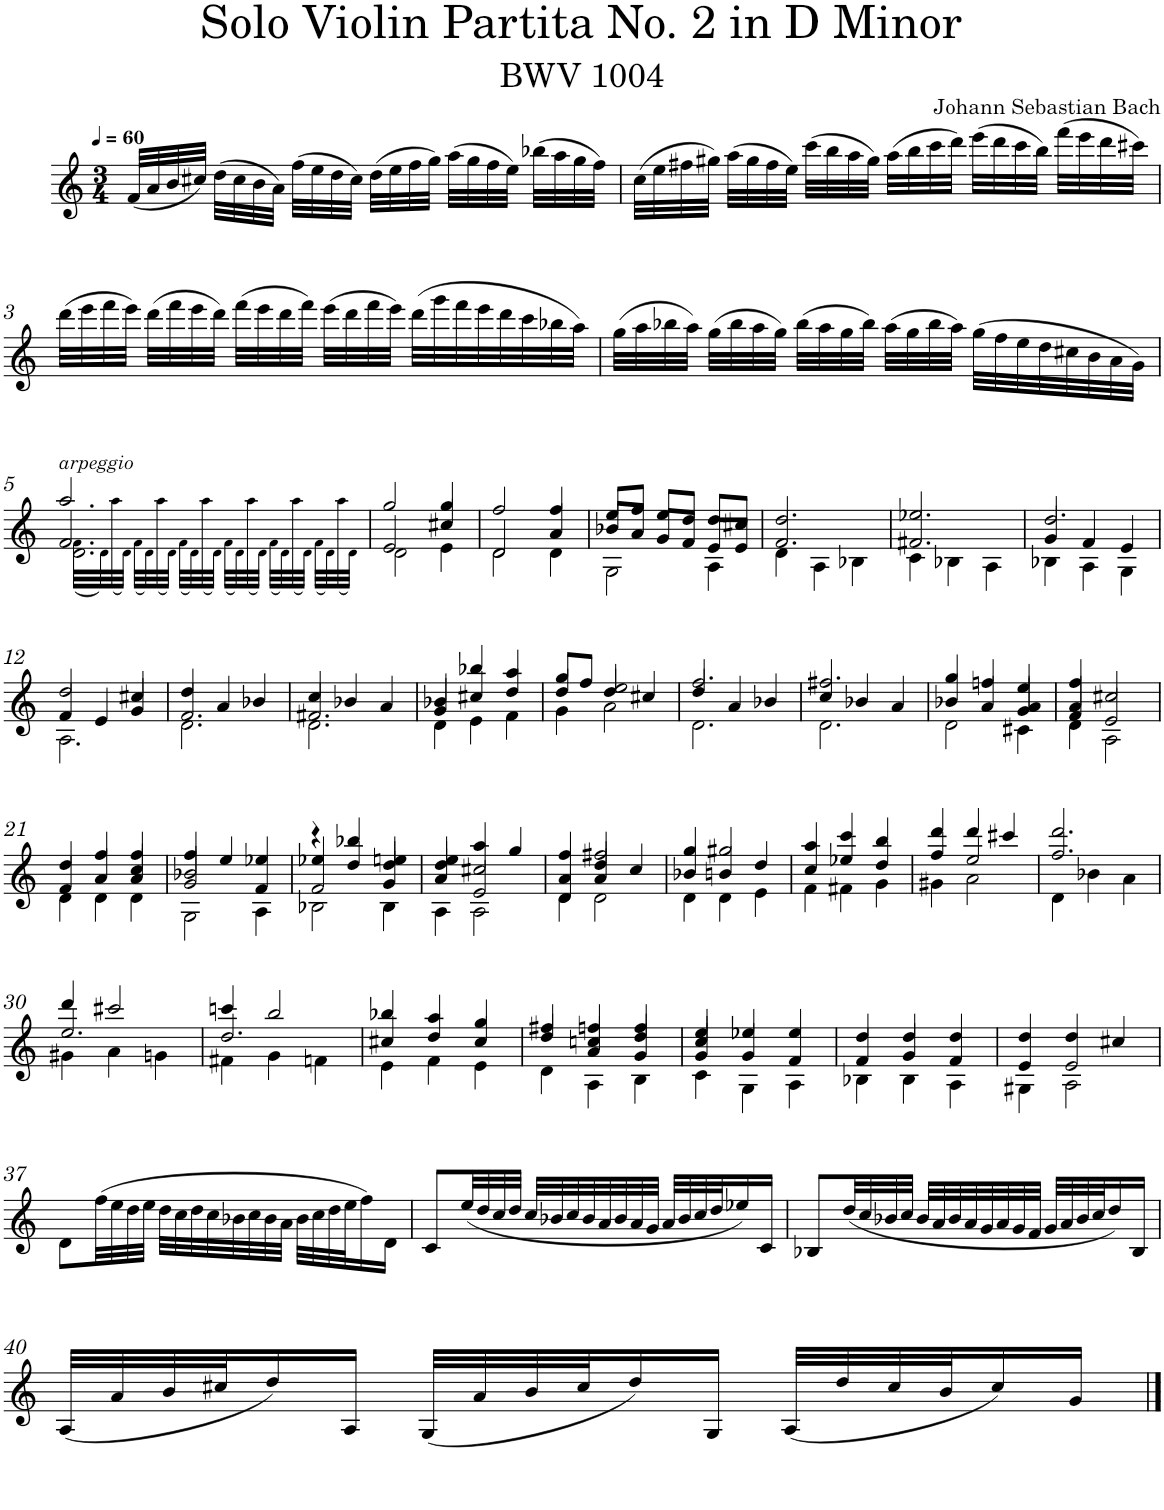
**kern
*part1
*staff1
*I"Violin
*I'Vln.
*clefG2
*k[]
*M3/4
*MM60
=1
(<32f/LLL
32a/
32b/
32cc#X/JJJ)
(>32dd\LLL
32cc#\
32b\
32a\JJJ)
(>32ff\LLL
32ee\
32dd\
32cc#\JJJ)
(>32dd\LLL
32ee\
32ff\
32gg\JJJ)
(>32aa\LLL
32gg\
32ff\
32ee\JJJ)
(>32bb-X\LLL
32aa\
32gg\
32ff\JJJ)
=2
(>32cc\LLL
32ee\
32ff#X\
32gg#X\JJJ)
(>32aa\LLL
32gg#\
32ff#\
32ee\JJJ)
(>32ccc\LLL
32bb\
32aa\
32gg#\JJJ)
(>32aa\LLL
32bb\
32ccc\
32ddd\JJJ)
(>32eee\LLL
32ddd\
32ccc\
32bb\JJJ)
(>32fff\LLL
32eee\
32ddd\
32ccc#X\JJJ)
!!LO:LB:g=z
=3
(>32ddd\LLL
32eee\
32fff\
32eee\JJJ)
(>32ddd\LLL
32fff\
32eee\
32ddd\JJJ)
(>32fff\LLL
32eee\
32ddd\
32fff\JJJ)
(>32eee\LLL
32ddd\
32fff\
32eee\JJJ)
(>32ddd\LLL
32ggg\
32fff\
32eee\
32ddd\
32ccc\
32bb-X\
32aa\JJJ)
=4
(>32gg\LLL
32aa\
32bb-X\
32aa\JJJ)
(>32gg\LLL
32bb-\
32aa\
32gg\JJJ)
(>32bb-\LLL
32aa\
32gg\
32bb-\JJJ)
(>32aa\LLL
32gg\
32bb-\
32aa\JJJ)
(>32gg\LLL
32ff\
32ee\
32dd\
32cc#X\
32b\
32a\
32g\JJJ)
!!LO:LB:g=z
=5
*^
*	*^
*	*	*^
!LO:TX:a:i:t=arpeggio	!	!	!
(<32f\LLL	2.aa/	2.f/	2.d\
32d\)	.	.	.
(<32aa\	.	.	.
32d\JJJ)	.	.	.
(<32f\LLL	.	.	.
32d\)	.	.	.
(<32aa\	.	.	.
32d\JJJ)	.	.	.
(<32f\LLL	.	.	.
32d\)	.	.	.
(<32aa\	.	.	.
32d\JJJ)	.	.	.
(<32f\LLL	.	.	.
32d\)	.	.	.
(<32aa\	.	.	.
32d\JJJ)	.	.	.
(<32f\LLL	.	.	.
32d\)	.	.	.
(<32aa\	.	.	.
32d\JJJ)	.	.	.
(<32f\LLL	.	.	.
32d\)	.	.	.
(<32aa\	.	.	.
32d\JJJ)	.	.	.
*	*	*v	*v
=6	=6	=6
2gg/	2d\	2e/
4gg/	4e\	4cc#X/
=7	=7	=7
2ff/	2d\	2d/
4ff/	4d\	4a/
=8	=8	=8
8ee/L	2G\	8b-X/L
8ff/J	.	8a/J
8ee/L	.	8g/L
8dd/J	.	8f/J
8dd/L	4A\	8e/L
8cc#X/J	.	8e/J
=9	=9	=9
2.dd/	4d\	2.f/
.	4A\	.
.	4B-X\	.
=10	=10	=10
2.ee-X/	4c\	2.f#X/
.	4B-X\	.
.	4A\	.
=11	=11	=11
2.dd/	4B-X\	4g/
.	4A\	4f/
.	4G\	4e/
!!LO:LB:g=z	!!	!!
=12	=12	=12
2dd/	2.A\	4f/
.	.	4e/
4cc#X/	.	4g/
=13	=13	=13
4dd/	2.d\	2.f/
4a/	.	.
4b-X/	.	.
=14	=14	=14
4cc/	2.d\	2.f#X/
4b-X/	.	.
4a/	.	.
=15	=15	=15
4b-X/	4d\	4g/
4bb-X/	4e\	4cc#X/
4aa/	4f\	4dd/
=16	=16	=16
8gg/L	4g\	4dd/
8ff/J	.	.
2ee/	2a\	4dd/
.	.	4cc#X/
=17	=17	=17
2.ff/	2.d\	4dd/
.	.	4a/
.	.	4b-X/
=18	=18	=18
2.ff#X/	2.d\	4cc/
.	.	4b-X/
.	.	4a/
=19	=19	=19
*	*	*^
4gg/	2d\	4b-X/	2ryy
4ffn/	.	4a/	.
4ee/	4c#X\	4a/	4g/
=20	=20	=20	=20
4ff/	4d\	4a/	4f/
2cc#X/	2A\	2e/	2ryy
!!LO:LB:g=z	!!	!!	!!
=21	=21	=21	=21
4dd/	4d\	4f/	2ryy
4ff/	4d\	4a/	.
4ff/	4d\	4cc/	4a/
=22	=22	=22	=22
4ff/	2G\	2b-X/	2g/
4ee/	.	.	.
4ee-X/	4A\	4f/	4ryy
=23	=23	=23	=23
4r	2B-X\	4ee-X/	2f/
4bb-X/	.	4dd/	.
4een/	4B-\	4dd/	4g/
=24	=24	=24	=24
4ee/	4A\	4dd/	4a/
4aa/	2A\	2cc#X/	2e/
4gg/	.	.	.
=25	=25	=25	=25
4ff/	4d/	4a/	4d\
2ff#X/	2d\	4dd/	4a/
.	.	4cc/	4ryy
*	*	*v	*v
=26	=26	=26
4gg/	4d\	4b-X/
2gg#X/	4d\	4bn/
.	4e\	4dd/
=27	=27	=27
4aa/	4f\	4cc/
4ccc/	4f#X\	4ee-X/
4bb/	4g\	4dd/
=28	=28	=28
4ddd/	4g#X\	4ff/
4ddd/	2a\	2ee/
4ccc#X/	.	.
=29	=29	=29
2.ddd/	4d\	2.ff/
.	4b-X\	.
.	4a\	.
!!LO:LB:g=z	!!	!!
=30	=30	=30
4ddd/	4g#X\	2.ee/
2ccc#X/	4a\	.
.	4gn\	.
=31	=31	=31
4cccn/	4f#X\	2.dd/
2bb/	4g\	.
.	4fn\	.
=32	=32	=32
4bb-X/	4e\	4cc#X/
4aa/	4f\	4dd/
4gg/	4e\	4cc#/
=33	=33	=33
*	*	*^
4ff#X/	4d\	4dd/	4ryy
4ffn/	4A\	4ccn/	4a/
4ff/	4B\	4dd/	4g/
=34	=34	=34	=34
4ee/	4c\	4cc/	4g/
4ee-X/	4G\	4g/	2ryy
4ee-/	4A\	4f/	.
*	*	*v	*v
=35	=35	=35
4dd/	4B-X\	4f/
4dd/	4B-\	4g/
4dd/	4A\	4f/
=36	=36	=36
4dd/	4G#X\	4e/
4dd/	2A\	2e/
4cc#X/	.	.
*v	*v	*v
!!LO:LB:g=z
=37
8d\L
(>32ff\LL
32ee\
32dd\
32ee\JJJ
32dd\LLL
32cc\
32dd\
32cc\
32b-X\
32cc\
32b-\
32a\JJJ
32b-\LLL
32cc\
32dd\
32ee\J
16ff\)
16d\JJ
=38
8c/L
(<32ee/LL
32dd/
32cc/
32dd/JJJ
32cc/LLL
32b-X/
32cc/
32b-/
32a/
32b-/
32a/
32g/JJJ
32a/LLL
32b-/
32cc/
32dd/J
16ee-X/)
16c/JJ
=39
8B-X/L
(<32dd/LL
32cc/
32b-X/
32cc/JJJ
32b-/LLL
32a/
32b-/
32a/
32g/
32a/
32g/
32f/JJJ
32g/LLL
32a/
32b-/
32cc/J
16dd/)
16B-/JJ
!!LO:LB:g=z
=40
(<32A/LLL
32a/
32b/
32cc#X/J
16dd/)
16A/JJ
(<32G/LLL
32a/
32b/
32cc#/J
16dd/)
16G/JJ
(<32A/LLL
32dd/
32cc#/
32b/J
16cc#/)
16g/JJ
==
*-
